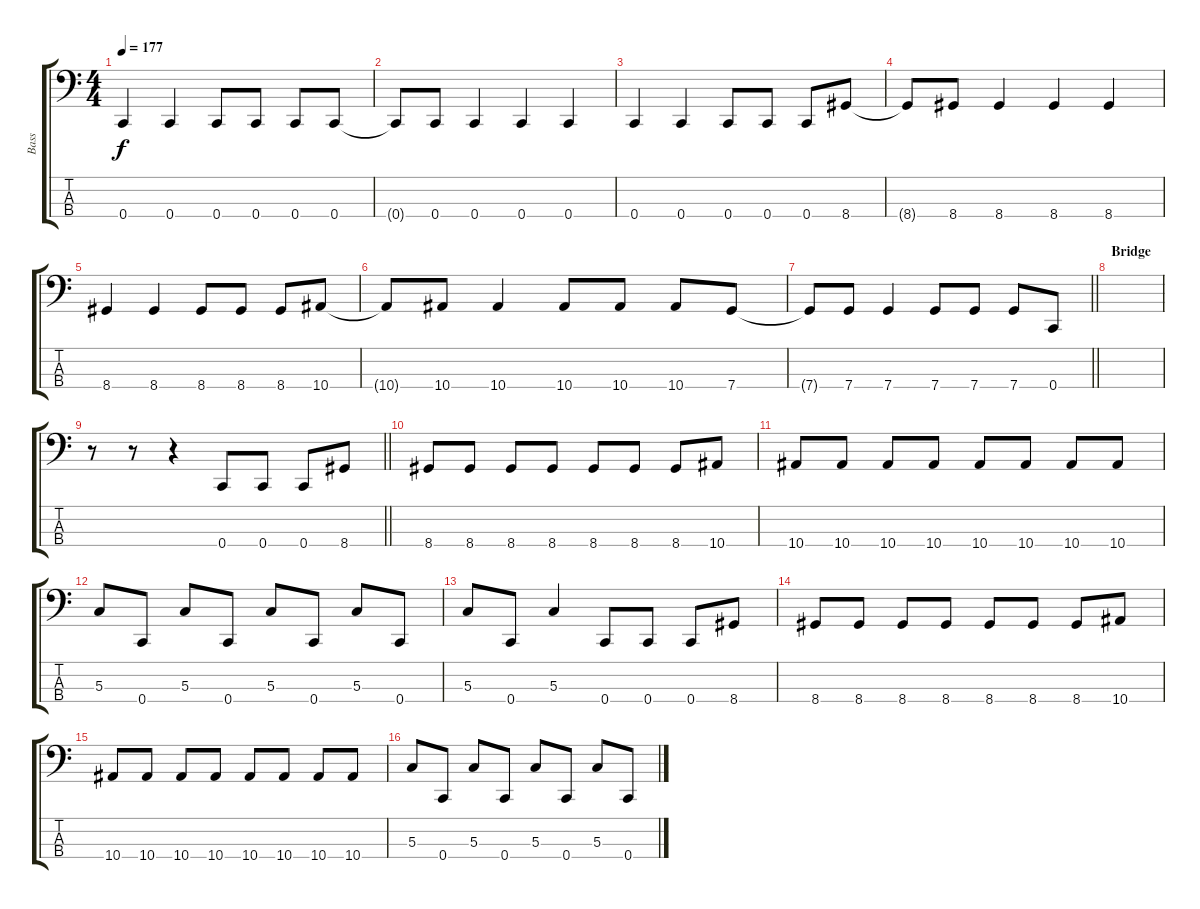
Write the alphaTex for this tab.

\track ("Bass" "Bass") {instrument electricbasspick}
\staff {score tabs}
\tuning (F2 C2 G1 C1) {hide}
\ts (4 4)
\tempo 177
\clef f4
\ks c
0.4.4{dy f} 0.4.4 0.4.8 0.4.8 0.4.8 0.4.8 |
0.4{t}.8 0.4.8 0.4.4 0.4.4 0.4.4 |
0.4.4 0.4.4 0.4.8 0.4.8 0.4.8 8.4.8 |
8.4{t}.8 8.4.8 8.4.4 8.4.4 8.4.4 |
8.4.4 8.4.4 8.4.8 8.4.8 8.4.8 10.4.8 |
10.4{t}.8 10.4.8 10.4.4 10.4.8 10.4.8 10.4.8 7.4.8 |
\barLineRight lightlight
7.4{t}.8 7.4.8 7.4.4 7.4.8 7.4.8 7.4.8 0.4.8 |
\section ("" "Bridge")
|
\barLineRight lightlight
r.8 r.8 r.4 0.4.8 0.4.8 0.4.8 8.4.8 |
\section ("" "")
8.4.8 8.4.8 8.4.8 8.4.8 8.4.8 8.4.8 8.4.8 10.4.8 |
10.4.8 10.4.8 10.4.8 10.4.8 10.4.8 10.4.8 10.4.8 10.4.8 |
5.3.8 0.4.8 5.3.8 0.4.8 5.3.8 0.4.8 5.3.8 0.4.8 |
5.3.8 0.4.8 5.3.4 0.4.8 0.4.8 0.4.8 8.4.8 |
8.4.8 8.4.8 8.4.8 8.4.8 8.4.8 8.4.8 8.4.8 10.4.8 |
10.4.8 10.4.8 10.4.8 10.4.8 10.4.8 10.4.8 10.4.8 10.4.8 |
5.3.8 0.4.8 5.3.8 0.4.8 5.3.8 0.4.8 5.3.8 0.4.8
